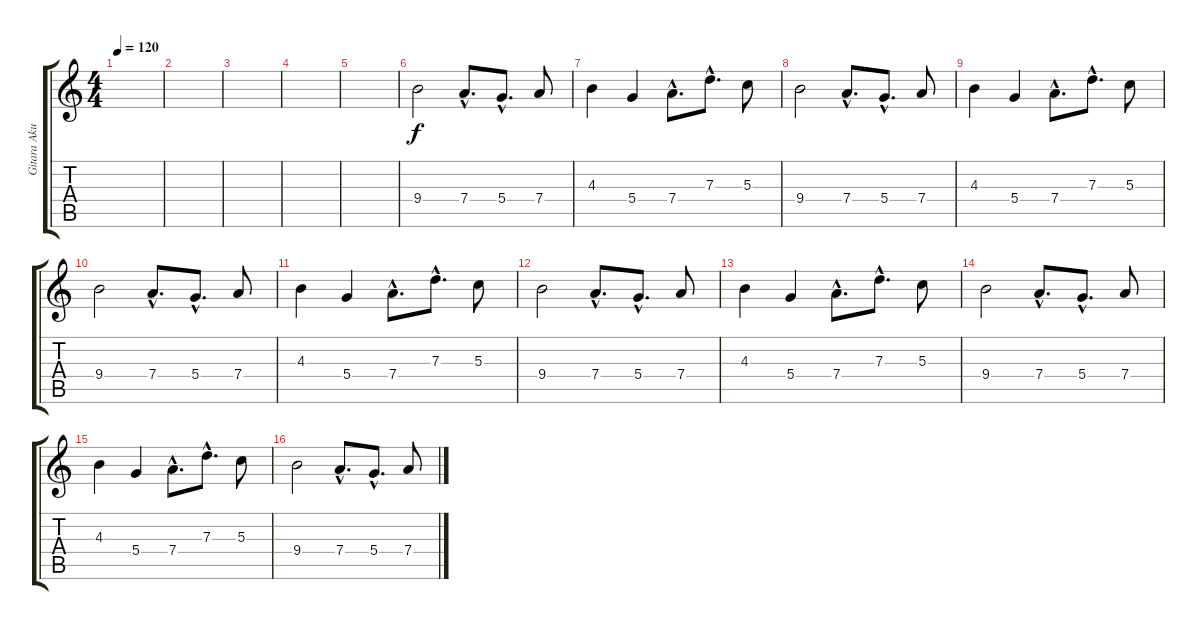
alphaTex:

\track ("Gitara Akustyczna 2" "Gitara Aku") {instrument acousticguitarnylon}
\staff {score tabs}
\tuning (E4 B3 G3 D3 A2 E2) {hide}
\ts (4 4)
\tempo 120
\clef g2
\ks c
|
|
|
|
|
9.4.2 7.4{hac}.8{d} 5.4{hac}.8{d} 7.4.8 |
4.3.4 5.4.4 7.4{hac}.8{d} 7.3{hac}.8{d} 5.3.8 |
9.4.2 7.4{hac}.8{d} 5.4{hac}.8{d} 7.4.8 |
4.3.4 5.4.4 7.4{hac}.8{d} 7.3{hac}.8{d} 5.3.8 |
9.4.2 7.4{hac}.8{d} 5.4{hac}.8{d} 7.4.8 |
4.3.4 5.4.4 7.4{hac}.8{d} 7.3{hac}.8{d} 5.3.8 |
9.4.2 7.4{hac}.8{d} 5.4{hac}.8{d} 7.4.8 |
4.3.4 5.4.4 7.4{hac}.8{d} 7.3{hac}.8{d} 5.3.8 |
9.4.2 7.4{hac}.8{d} 5.4{hac}.8{d} 7.4.8 |
4.3.4 5.4.4 7.4{hac}.8{d} 7.3{hac}.8{d} 5.3.8 |
9.4.2 7.4{hac}.8{d} 5.4{hac}.8{d} 7.4.8
